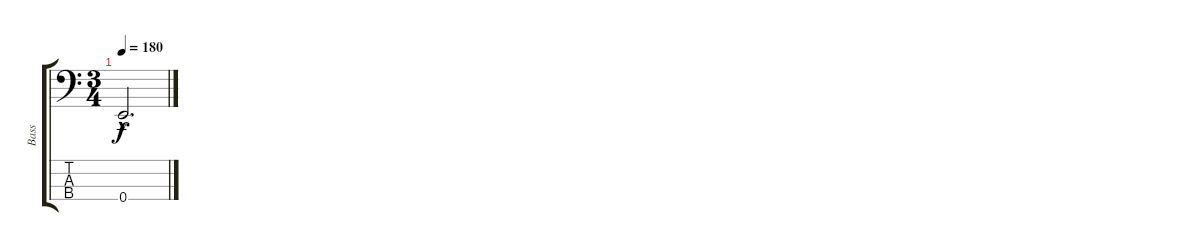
\track ("Bass" "Bass") {instrument electricbassfinger}
\staff {score tabs}
\tuning (G2 D2 A1 E1) {hide}
\ts (3 4)
\tempo 180
\clef f4
\ks c
0.4{hac t}.2{d dy f}
